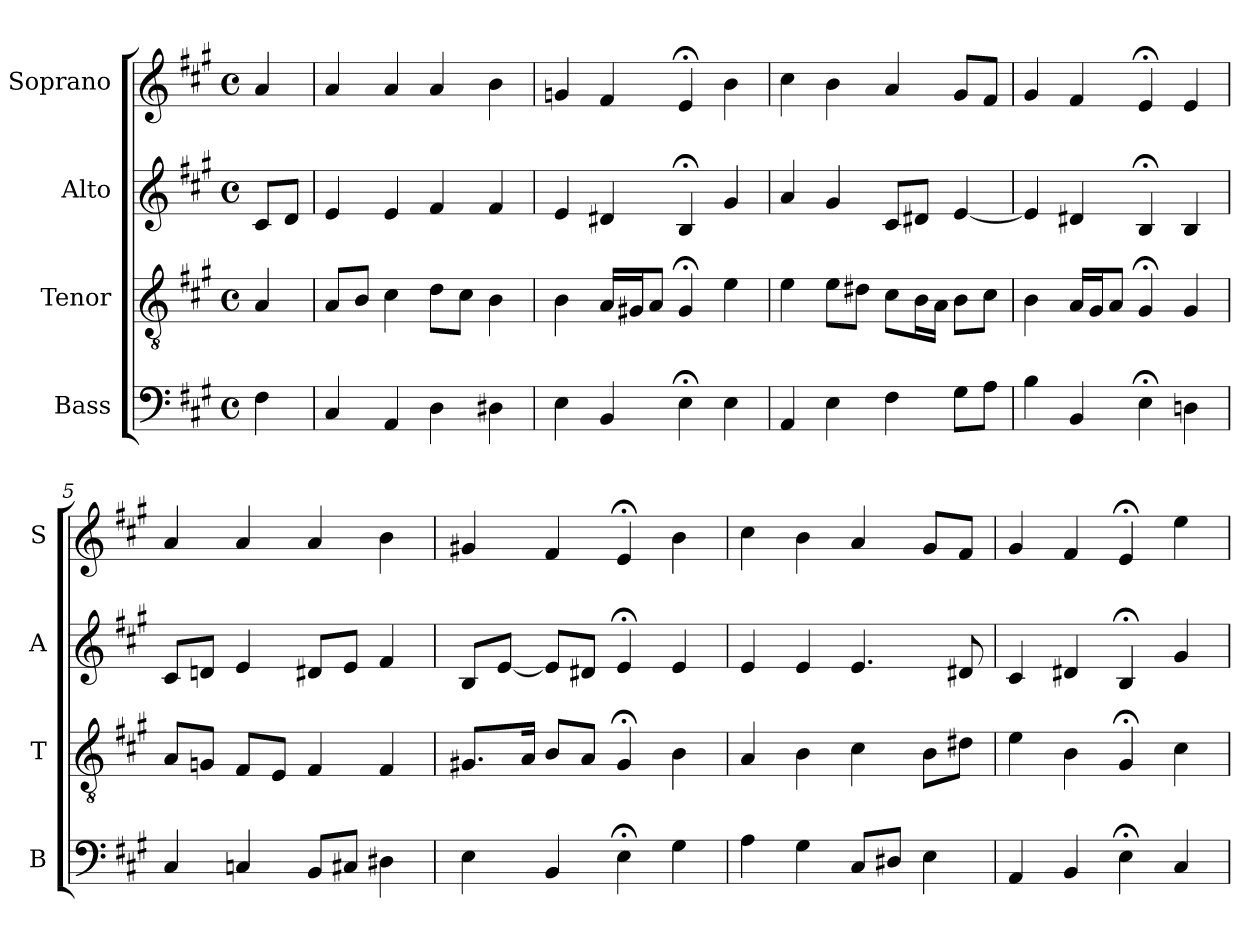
**kern	**kern	**kern	**kern
*part4	*part3	*part2	*part1
*staff4	*staff3	*staff2	*staff1
*I"Bass	*I"Tenor	*I"Alto	*I"Soprano
*I'B	*I'T	*I'A	*I'S
*clefF4	*clefGv2	*clefG2	*clefG2
*k[f#c#g#]	*k[f#c#g#]	*k[f#c#g#]	*k[f#c#g#]
*A:	*A:	*A:	*A:
*M4/4	*M4/4	*M4/4	*M4/4
*met(c)	*met(c)	*met(c)	*met(c)
*MM100	*MM100	*MM100	*MM100
=	=	=	=
4F#	4A	8c#L	4a
.	.	8dJ	.
=1	=1	=1	=1
4C#	8AL	4e	4a
.	8BJ	.	.
4AA	4c#	4e	4a
4D	8dL	4f#	4a
.	8c#J	.	.
4D#X	4B	4f#	4b
=2	=2	=2	=2
4E	4B	4e	4gn
4BB	16ALL	4d#X	4f#
.	16G#XJ	.	.
.	8AJ	.	.
4E;<	4G#;<	4B;<	4e;<
4E	4e	4g#	4b
=3	=3	=3	=3
4AA	4e	4a	4cc#
4E	8eL	4g#	4b
.	8d#XJ	.	.
4F#	8c#L	8c#L	4a
.	16BL	8d#XJ	.
.	16AJJ	.	.
8G#L	8BL	[4e	8g#L
8AJ	8c#J	.	8f#J
=4	=4	=4	=4
4B	4B	4e]	4g#
4BB	16ALL	4d#X	4f#
.	16G#J	.	.
.	8AJ	.	.
4E;<	4G#;<	4B;<	4e;<
4Dn	4G#	4B	4e
=5	=5	=5	=5
4C#	8AL	8c#L	4a
.	8GnJ	8dnJ	.
4Cn	8F#L	4e	4a
.	8EJ	.	.
8BBL	4F#	8d#XL	4a
8C#XJ	.	8eJ	.
4D#X	4F#	4f#	4b
=6	=6	=6	=6
4E	8.G#XL	8BL	4g#X
.	.	[8eJ	.
.	16AJk	.	.
4BB	8BL	8eL]	4f#
.	8AJ	8d#XJ	.
4E;<	4G#;<	4e;<	4e;<
4G#	4B	4e	4b
=7	=7	=7	=7
4A	4A	4e	4cc#
4G#	4B	4e	4b
8C#L	4c#	4.e	4a
8D#XJ	.	.	.
4E	8BL	.	8g#L
.	8d#XJ	8d#X	8f#J
=8	=8	=8	=8
4AA	4e	4c#	4g#
4BB	4B	4d#X	4f#
4E;<i	4G#;<	4B;<i	4e;<
4C#i	4c#	4g#i	4ee
=	=	=	=
*-	*-	*-	*-
